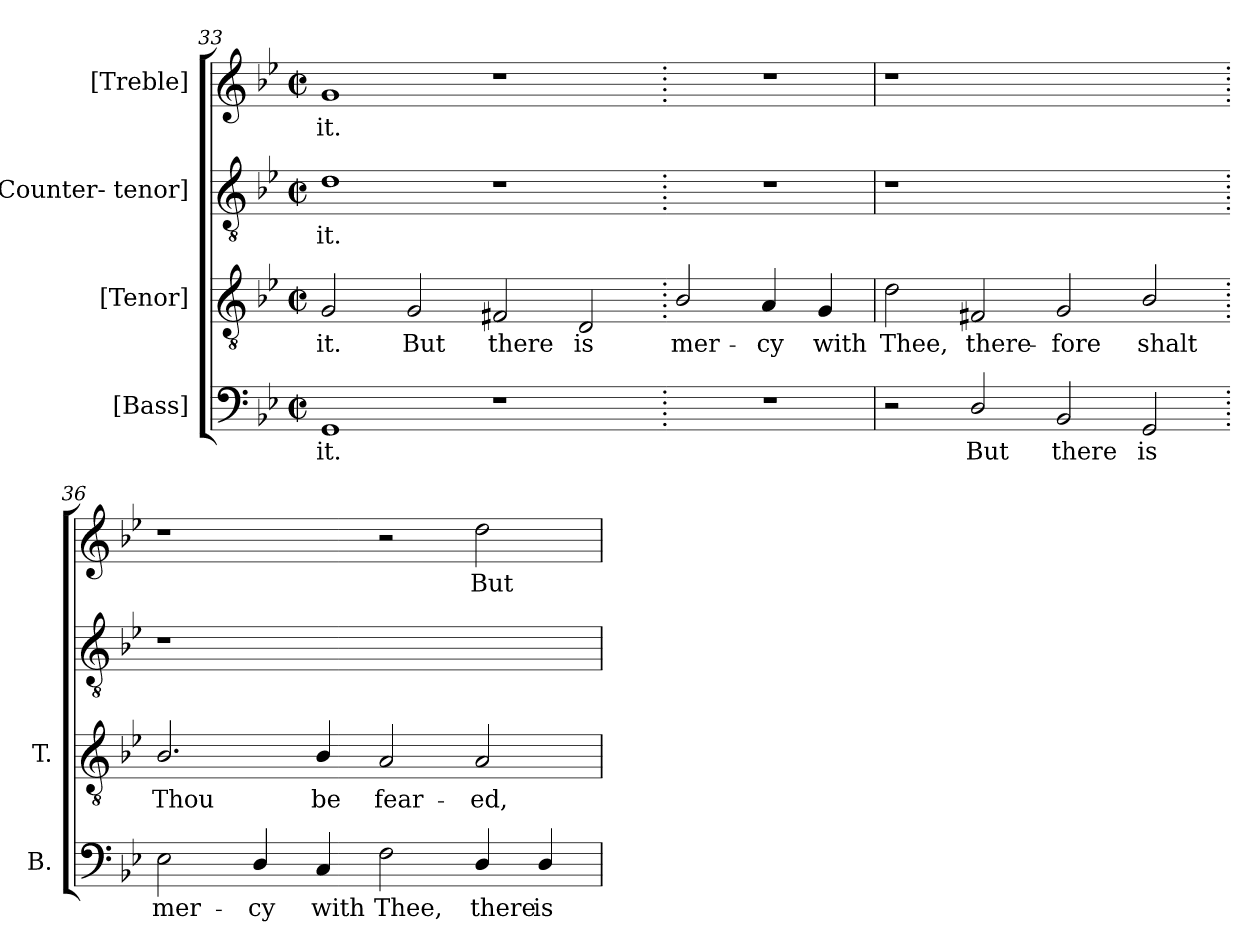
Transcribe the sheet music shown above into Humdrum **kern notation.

**kern	**text	**kern	**text	**kern	**text	**kern	**text
*part4	*part4	*part3	*part3	*part2	*part2	*part1	*part1
*staff4	*staff4	*staff3	*staff3	*staff2	*staff2	*staff1	*staff1
*I"[Bass]	*	*I"[Tenor]	*	*I"[Counter- tenor]	*	*I"[Treble]	*
*I'B.	*	*I'T.	*	*	*	*	*
!!LO:PB:g=z
*clefF4	*	*clefGv2	*	*clefGv2	*	*clefG2	*
*	*	*ITrd7c12	*	*ITrd7c12	*	*	*
*k[b-e-]	*	*k[b-e-]	*	*k[b-e-]	*	*k[b-e-]	*
*B-:	*	*B-:	*	*B-:	*	*B-:	*
*M2/2	*	*M2/2	*	*M2/2	*	*M2/2	*
*met(c|)	*	*met(c|)	*	*met(c|)	*	*met(c|)	*
=33	=33	=33	=33	=33	=33	=33	=33
!	!LO:LY:b:color=#000000	!	!	!	!	!	!
!	!	!	!LO:LY:b:color=#000000	!	!	!	!
!	!	!	!	!	!LO:LY:b:color=#000000	!	!
!	!	!	!	!	!	!	!LO:LY:b:color=#000000
1GGi	it.	2GGi/	it.	1Di	it.	1gi	it.
!	!	!	!LO:LY:b:color=#000000	!	!	!	!
.	.	2GGi/	But	.	.	.	.
!	!	!	!LO:LY:b:color=#000000	!	!	!	!
1r	.	2FF#Xi/	there	1r	.	1r	.
!	!	!	!LO:LY:b:color=#000000	!	!	!	!
.	.	2DDi/	is	.	.	.	.
=34.	=34.	=34.	=34.	=34.	=34.	=34.	=34.
!	!	!	!LO:LY:b:color=#000000	!	!	!	!
1r	.	2BB-i/	mer-	1r	.	1r	.
!	!	!	!LO:LY:b:color=#000000	!	!	!	!
.	.	4AAi/	-cy	.	.	.	.
!	!	!	!LO:LY:b:color=#000000	!	!	!	!
.	.	4GGi/	with	.	.	.	.
=35	=35	=35	=35	=35	=35	=35	=35
!	!	!	!LO:LY:b:color=#000000	!	!	!	!
2r	.	2Di\	Thee,	1r	.	1r	.
!	!LO:LY:b:color=#000000	!	!	!	!	!	!
!	!	!	!LO:LY:b:color=#000000	!	!	!	!
2Di/	But	2FF#Xi/	there-	.	.	.	.
!	!LO:LY:b:color=#000000	!	!	!	!	!	!
!	!	!	!LO:LY:b:color=#000000	!	!	!	!
2BB-i/	there	2GGi/	-fore	1ryy	.	1ryy	.
!	!LO:LY:b:color=#000000	!	!	!	!	!	!
!	!	!	!LO:LY:b:color=#000000	!	!	!	!
2GGi/	is	2BB-i/	shalt	.	.	.	.
=36.	=36.	=36.	=36.	=36.	=36.	=36.	=36.
!	!LO:LY:b:color=#000000	!	!	!	!	!	!
!	!	!	!LO:LY:b:color=#000000	!	!	!	!
2E-i\	mer-	2.BB-i/	Thou	1r	.	1r	.
!	!LO:LY:b:color=#000000	!	!	!	!	!	!
4Di/	-cy	.	.	.	.	.	.
!	!LO:LY:b:color=#000000	!	!	!	!	!	!
!	!	!	!LO:LY:b:color=#000000	!	!	!	!
4Ci/	with	4BB-i/	be	.	.	.	.
!	!LO:LY:b:color=#000000	!	!	!	!	!	!
!	!	!	!LO:LY:b:color=#000000	!	!	!	!
2Fi\	Thee,	2AAi/	fear-	1ryy	.	2r	.
!	!LO:LY:b:color=#000000	!	!	!	!	!	!
!	!	!	!LO:LY:b:color=#000000	!	!	!	!
!	!	!	!	!	!	!	!LO:LY:b:color=#000000
4Di/	there	2AAi/	-ed,	.	.	2ddi\	But
!	!LO:LY:b:color=#000000	!	!	!	!	!	!
4Di/	is	.	.	.	.	.	.
=	=	=	=	=	=	=	=
*-	*-	*-	*-	*-	*-	*-	*-
